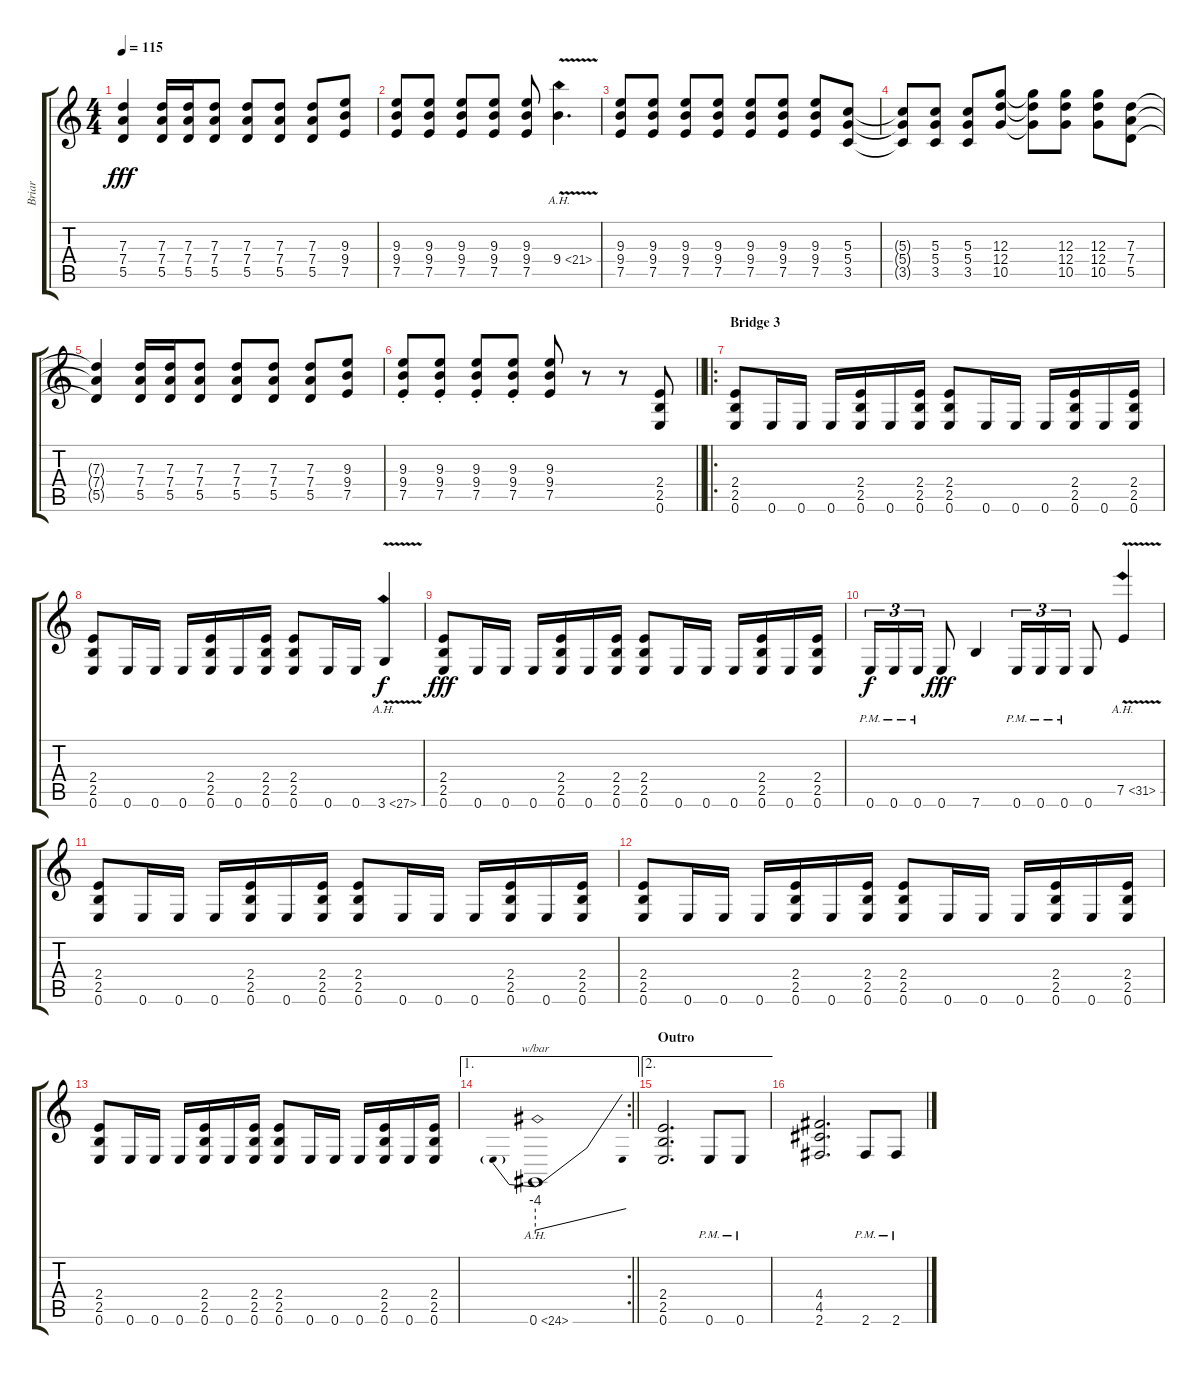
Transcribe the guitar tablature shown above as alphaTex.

\track ("Briar" "Briar") {instrument overdrivenguitar}
\staff {score tabs}
\tuning (E4 B3 G3 D3 A2 E2) {hide}
\ts (4 4)
\tempo 115
\clef g2
\ks c
(7.3{t} 7.4{t} 5.5{t}).4{dy fff} (7.3 7.4 5.5).16 (7.3 7.4 5.5).16 (7.3 7.4 5.5).8 (7.3 7.4 5.5).8 (7.3 7.4 5.5).8 (7.3 7.4 5.5).8 (9.3 9.4 7.5).8 |
(9.3 9.4 7.5).8 (9.3 9.4 7.5).8 (9.3 9.4 7.5).8 (9.3 9.4 7.5).8 (9.3 9.4 7.5).8 9.4{ah 12 v}.4{d} |
(9.3 9.4 7.5).8 (9.3 9.4 7.5).8 (9.3 9.4 7.5).8 (9.3 9.4 7.5).8 (9.3 9.4 7.5).8 (9.3 9.4 7.5).8 (9.3 9.4 7.5).8 (5.3 5.4 3.5).8 |
(5.3{t} 5.4{t} 3.5{t}).8 (5.3 5.4 3.5).8 (5.3 5.4 3.5).8 (12.3 12.4 10.5).8 (12.3{t} 12.4{t} 10.5{t}).8 (12.3 12.4 10.5).8 (12.3 12.4 10.5).8 (7.3 7.4 5.5).8 |
(7.3{t} 7.4{t} 5.5{t}).4 (7.3 7.4 5.5).16 (7.3 7.4 5.5).16 (7.3 7.4 5.5).8 (7.3 7.4 5.5).8 (7.3 7.4 5.5).8 (7.3 7.4 5.5).8 (9.3 9.4 7.5).8 |
\barLineRight lightlight
(9.3{st} 9.4{st} 7.5{st}).8 (9.3{st} 9.4{st} 7.5{st}).8 (9.3{st} 9.4{st} 7.5{st}).8 (9.3{st} 9.4{st} 7.5{st}).8 (9.3 9.4 7.5).8 r.8 r.8 (2.4 2.5 0.6).8 |
\ro
\section ("" "Bridge 3")
(2.4 2.5 0.6).8 0.6.16 0.6.16 0.6.16 (2.4 2.5 0.6).16 0.6.16 (2.4 2.5 0.6).16 (2.4 2.5 0.6).8 0.6.16 0.6.16 0.6.16 (2.4 2.5 0.6).16 0.6.16 (2.4 2.5 0.6).16 |
(2.4 2.5 0.6).8 0.6.16 0.6.16 0.6.16 (2.4 2.5 0.6).16 0.6.16 (2.4 2.5 0.6).16 (2.4 2.5 0.6).8 0.6.16 0.6.16 3.6{ah 24 v}.4{dy f volume 16} |
(2.4 2.5 0.6).8{dy fff} 0.6.16 0.6.16 0.6.16 (2.4 2.5 0.6).16 0.6.16 (2.4 2.5 0.6).16 (2.4 2.5 0.6).8 0.6.16 0.6.16 0.6.16 (2.4 2.5 0.6).16 0.6.16 (2.4 2.5 0.6).16 |
0.6{pm}.16{tu (3 2) dy f} 0.6{pm}.16{tu (3 2)} 0.6{pm}.16{tu (3 2)} 0.6.8{dy fff} 7.6.4 0.6{pm}.16{tu (3 2)} 0.6{pm}.16{tu (3 2)} 0.6{pm}.16{tu (3 2)} 0.6.8 7.5{ah 24 v}.4 |
(2.4 2.5 0.6).8 0.6.16 0.6.16 0.6.16 (2.4 2.5 0.6).16 0.6.16 (2.4 2.5 0.6).16 (2.4 2.5 0.6).8 0.6.16 0.6.16 0.6.16 (2.4 2.5 0.6).16 0.6.16 (2.4 2.5 0.6).16 |
(2.4 2.5 0.6).8 0.6.16 0.6.16 0.6.16 (2.4 2.5 0.6).16 0.6.16 (2.4 2.5 0.6).16 (2.4 2.5 0.6).8 0.6.16 0.6.16 0.6.16 (2.4 2.5 0.6).16 0.6.16 (2.4 2.5 0.6).16 |
(2.4 2.5 0.6).8 0.6.16 0.6.16 0.6.16 (2.4 2.5 0.6).16 0.6.16 (2.4 2.5 0.6).16 (2.4 2.5 0.6).8 0.6.16 0.6.16 0.6.16 (2.4 2.5 0.6).16 0.6.16 (2.4 2.5 0.6).16 |
\ae 1
\rc 2
\barLineRight lightlight
0.6{ah 24}.1{tbe (predivedive default 0 -16 60 0)} |
\ae 2
\section ("" "Outro")
(2.4 2.5 0.6).2{d} 0.6{pm}.8 0.6{pm}.8 |
(4.4 4.5 2.6).2{d} 2.6{pm}.8 2.6{pm}.8
